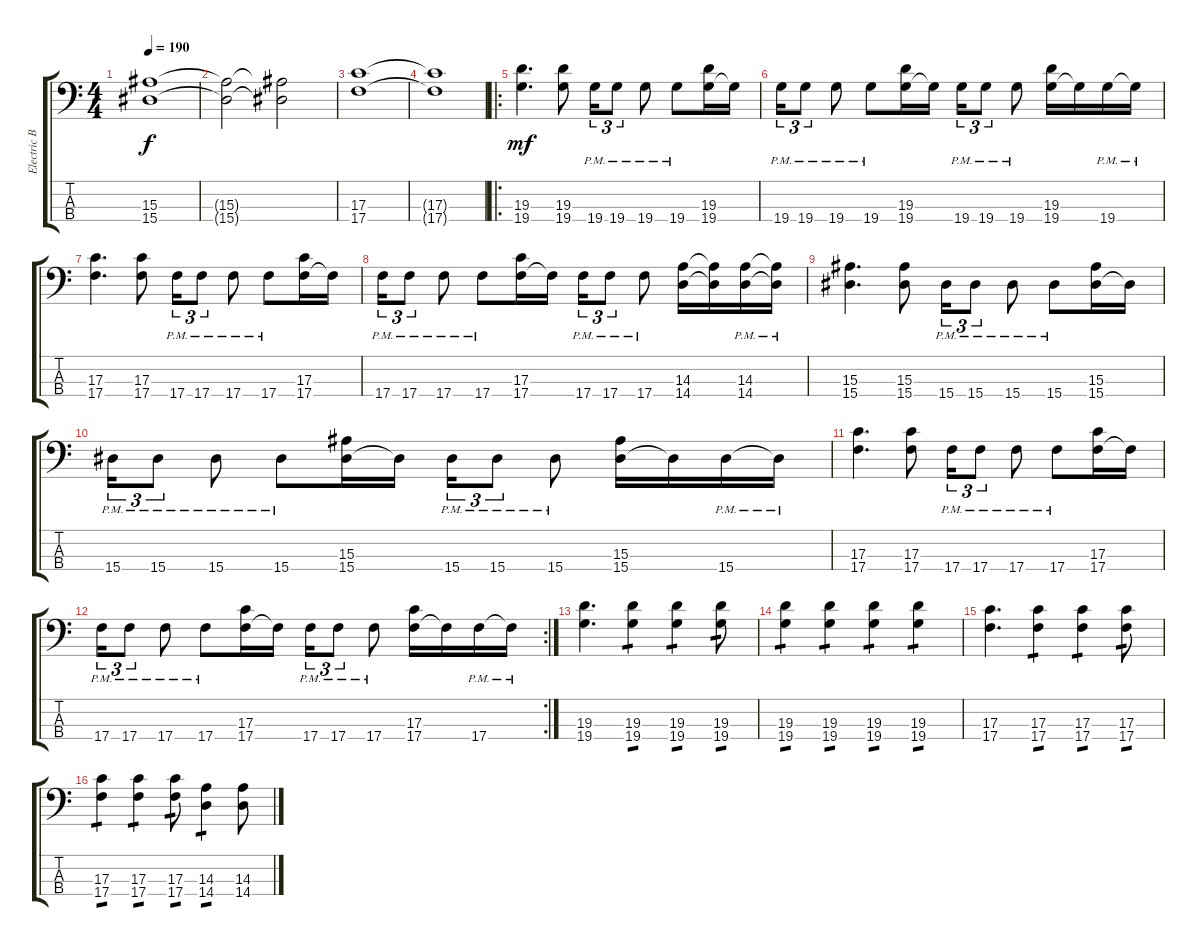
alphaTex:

\track ("Electric Bass" "Electric B") {instrument electricbassfinger}
\staff {score tabs}
\tuning (F3 C2 G1 C1) {hide}
\ts (4 4)
\tempo 190
\clef f4
\ks c
(15.3 15.4).1{dy f} |
(15.3{t} 15.4{t}).2 (15.3{t} 15.4{t}).2 |
(17.3 17.4).1 |
(17.3{t} 17.4{t}).1 |
\ro
(19.3 19.4).4{d dy mf} (19.3 19.4).8 19.4{pm}.16{tu (3 2)} 19.4{pm}.8{tu (3 2)} 19.4{pm}.8 19.4{pm}.8 (19.3 19.4).16 19.4{t}.16 |
19.4{pm}.16{tu (3 2)} 19.4{pm}.8{tu (3 2)} 19.4{pm}.8 19.4{pm}.8 (19.3 19.4).16 19.4{t}.16 19.4{pm}.16{tu (3 2)} 19.4{pm}.8{tu (3 2)} 19.4{pm}.8 (19.3 19.4).16 19.4{t}.16 19.4{pm}.16 19.4{pm t}.16 |
(17.3 17.4).4{d} (17.3 17.4).8 17.4{pm}.16{tu (3 2)} 17.4{pm}.8{tu (3 2)} 17.4{pm}.8 17.4{pm}.8 (17.3 17.4).16 17.4{t}.16 |
17.4{pm}.16{tu (3 2)} 17.4{pm}.8{tu (3 2)} 17.4{pm}.8 17.4{pm}.8 (17.3 17.4).16 17.4{t}.16 17.4{pm}.16{tu (3 2)} 17.4{pm}.8{tu (3 2)} 17.4{pm}.8 (14.3 14.4).16 (14.3{t} 14.4{t}).16 (14.3 14.4{pm}).16 (14.3{t} 14.4{pm t}).16 |
(15.3 15.4).4{d} (15.3 15.4).8 15.4{pm}.16{tu (3 2)} 15.4{pm}.8{tu (3 2)} 15.4{pm}.8 15.4{pm}.8 (15.3 15.4).16 15.4{t}.16 |
15.4{pm}.16{tu (3 2)} 15.4{pm}.8{tu (3 2)} 15.4{pm}.8 15.4{pm}.8 (15.3 15.4).16 15.4{t}.16 15.4{pm}.16{tu (3 2)} 15.4{pm}.8{tu (3 2)} 15.4{pm}.8 (15.3 15.4).16 15.4{t}.16 15.4{pm}.16 15.4{pm t}.16 |
(17.3 17.4).4{d} (17.3 17.4).8 17.4{pm}.16{tu (3 2)} 17.4{pm}.8{tu (3 2)} 17.4{pm}.8 17.4{pm}.8 (17.3 17.4).16 17.4{t}.16 |
\rc 2
17.4{pm}.16{tu (3 2)} 17.4{pm}.8{tu (3 2)} 17.4{pm}.8 17.4{pm}.8 (17.3 17.4).16 17.4{t}.16 17.4{pm}.16{tu (3 2)} 17.4{pm}.8{tu (3 2)} 17.4{pm}.8 (17.3 17.4).16 17.4{t}.16 17.4{pm}.16 17.4{pm t}.16 |
(19.3 19.4).4{d} (19.3 19.4).4{tp 1} (19.3 19.4).4{tp 1} (19.3 19.4).8{tp 1} |
(19.3 19.4).4{tp 1} (19.3 19.4).4{tp 1} (19.3 19.4).4{tp 1} (19.3 19.4).4{tp 1} |
(17.3 17.4).4{d} (17.3 17.4).4{tp 1} (17.3 17.4).4{tp 1} (17.3 17.4).8{tp 1} |
(17.3 17.4).4{tp 1} (17.3 17.4).4{tp 1} (17.3 17.4).8{tp 1} (14.3 14.4).4{tp 1} (14.3 14.4).8
